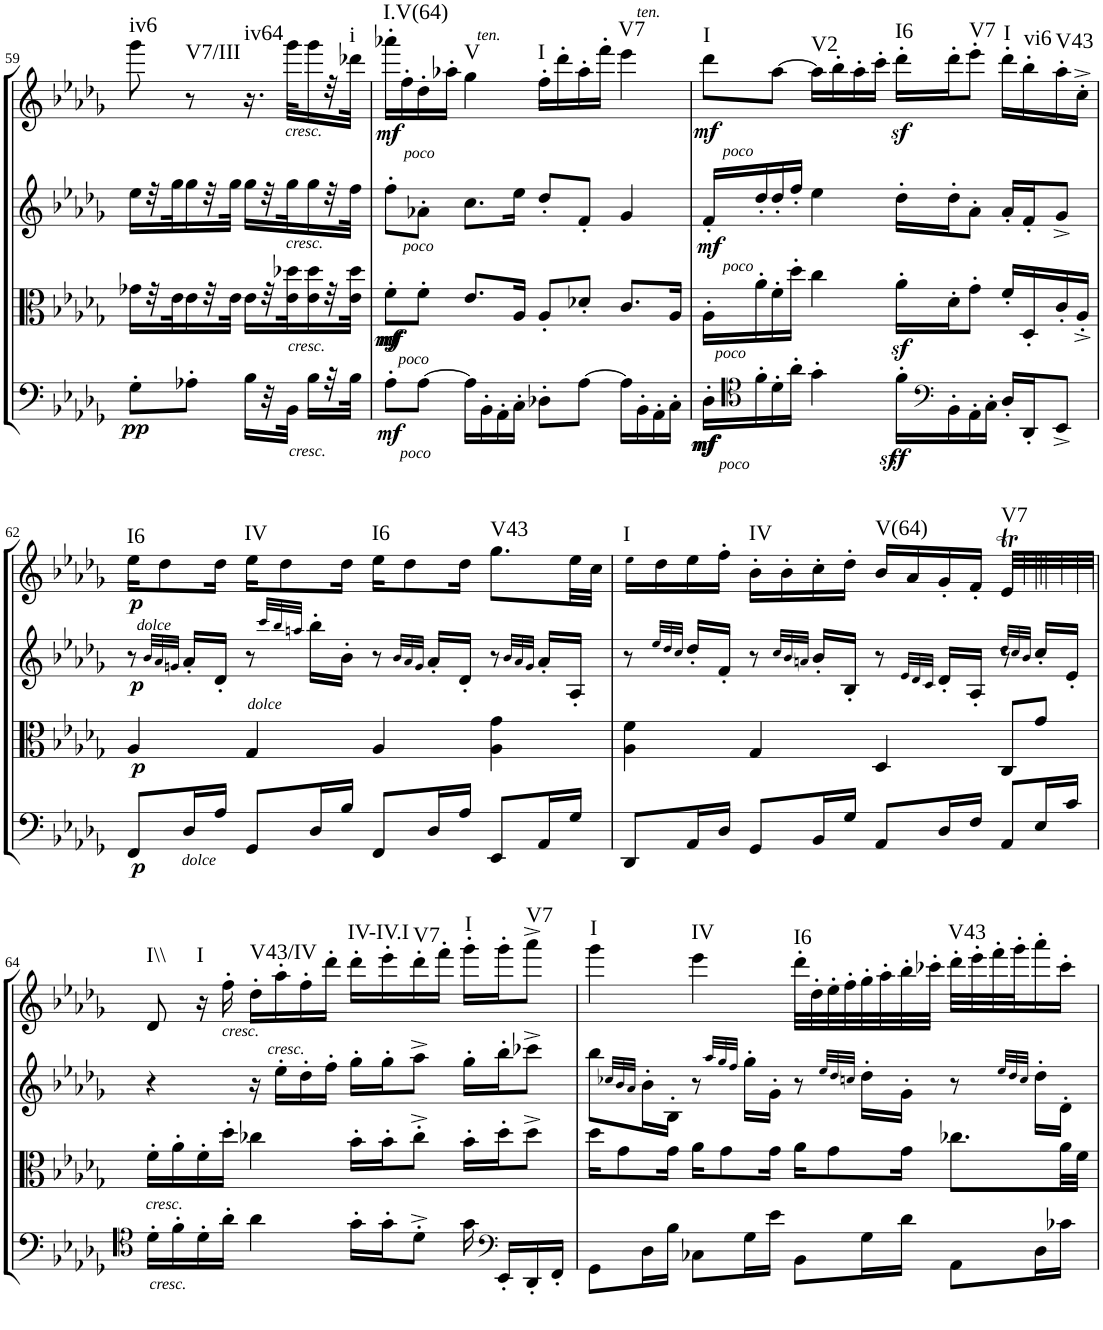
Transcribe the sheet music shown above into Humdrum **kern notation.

**kern	**dynam	**kern	**dynam	**kern	**dynam	**kern	**dynam	**harte
*part4	*part4	*part3	*part3	*part2	*part2	*part1	*part1	*part1
*staff4	*staff4	*staff3	*staff3	*staff2	*staff2	*staff1	*staff1	*
*I"Cello	*	*I"Viola	*	*I"2nd Violin	*	*I"1st Violin	*	*
*	*	*I'Vla	*	*I'Vln	*	*I'Vln	*	*
!!LO:PB:g=z
*clefF4	*	*clefC3	*	*clefG2	*	*clefG2	*	*
*k[b-e-a-d-g-]	*	*k[b-e-a-d-g-]	*	*k[b-e-a-d-g-]	*	*k[b-e-a-d-g-]	*	*
*D-:	*	*D-:	*	*D-:	*	*D-:	*	*
*M4/4	*	*M4/4	*	*M4/4	*	*M4/4	*	*
*met(c)	*	*met(c)	*	*met(c)	*	*met(c)	*	*
=59	=59	=59	=59	=59	=59	=59	=59	=59
!	!LO:DY:b	!	!	!	!	!	!	!LO:H:kt=iv6
8G-'\L	pp	16g-X\LL	.	16ee-\LL	.	8ggg-\	.	N
.	.	32r	.	32r	.	.	.	.
.	.	32e-\J	.	32gg-\J	.	.	.	.
!	!	!	!	!	!	!	!	!LO:H:kt=V7/III
8A-X'\J	.	16e-\	.	16gg-\	.	8r	.	N
.	.	32r	.	32r	.	.	.	.
.	.	32e-\JJJ	.	32gg-\JJJ	.	.	.	.
!	!	!	!	!	!	!	!	!LO:H:kt=iv64
16B-\LL	.	16e-\LL	.	16gg-\LL	.	16.r	.	N
32r	.	32r	.	32r	.	.	.	.
!	!	!	!	!	!	!LO:TX:b:i:t=cresc.	!	!
!	!	!	!	!LO:TX:b:i:t=cresc.	!	!	!	!
!	!	!LO:TX:b:i:t=cresc.	!	!	!	!	!	!
!LO:TX:b:i:t=cresc.	!	!	!	!	!	!	!	!
32BB-\JJJ	.	32e-\ 32dd-X\J	.	32gg-\J	.	32ggg-\KLL	.	.
16B-\LL	.	16e-\ 16dd-\	.	16gg-\	.	16ggg-\	.	.
32r	.	32r	.	32r	.	32r	.	.
!	!	!	!	!	!	!	!	!LO:H:kt=i
32B-\JJJ	.	32e-\ 32dd-\JJJ	.	32ff\JJJ	.	32ddd-X\JJJ	.	N
=60	=60	=60	=60	=60	=60	=60	=60	=60
!	!	!	!	!	!	!LO:TX:b:i:t=poco	!	!
!	!	!	!	!LO:TX:b:i:t=poco	!	!	!	!
!	!	!LO:TX:b:i:t=poco	!	!	!	!	!	!
!LO:TX:b:i:t=poco	!	!	!	!	!	!	!	!
!	!LO:DY:b	!	!LO:DY:b	!	!	!	!	!
!	!	!	!LO:DY:n=1:b	!	!	!	!LO:DY:b	!LO:H:kt=I.V(64)
8A-'\L	mf	8f'\L	mf mf	8ff'\L	.	16aaa-X'\LL	mf	N
.	.	.	.	.	.	16ff'\	.	.
[8A-\J	.	8f'\J	.	8a-X'\J	.	16dd-'\	.	.
.	.	.	.	.	.	16aa-X'\JJ	.	.
!	!	!	!	!	!	!LO:TX:a:i:t=ten.	!	!LO:H:kt=V
16A-\LL]	.	8.e-/L	.	8.cc\L	.	4gg-\	.	N
16BB-'\	.	.	.	.	.	.	.	.
16AA-'\	.	.	.	.	.	.	.	.
16C'\JJ	.	16A-/Jk	.	16ee-\Jk	.	.	.	.
!	!	!	!	!	!	!	!	!LO:H:kt=I
8D-X'\L	.	8A-'/L	.	8dd-'/L	.	16ff'\LL	.	N
.	.	.	.	.	.	16ddd-'\	.	.
[8A-\J	.	8d-X'/J	.	8f'/J	.	16aa-'\	.	.
.	.	.	.	.	.	16fff'\JJ	.	.
!	!	!	!	!	!	!LO:TX:a:i:t=ten.	!	!LO:H:kt=V7
16A-\LL]	.	8.c/L	.	4g-/	.	4eee-\	.	N
16BB-'\	.	.	.	.	.	.	.	.
16AA-'\	.	.	.	.	.	.	.	.
16C'\JJ	.	16A-/Jk	.	.	.	.	.	.
=61	=61	=61	=61	=61	=61	=61	=61	=61
!	!	!	!	!	!	!LO:TX:b:i:t=poco	!	!
!	!	!	!	!LO:TX:b:i:t=poco	!	!	!	!
!	!	!LO:TX:b:i:t=poco	!	!	!	!	!	!
!LO:TX:b:i:t=poco	!	!	!	!	!	!	!	!
!	!LO:DY:b	!	!	!	!	!	!	!
!	!LO:DY:n=1:b	!	!	!	!LO:DY:b	!	!LO:DY:b	!LO:H:kt=I
16D-'\LL	mf mf	16A-'\LL	.	16f'/LL	mf	8ddd-\L	mf	N
*clefC4	*	*	*	*	*	*	*	*
16f'\	.	16a-'\	.	16dd-'/	.	.	.	.
16d-'\	.	16f'\	.	16dd-'/	.	[8aa-\J	.	.
16a-'\JJ	.	16dd-'\JJ	.	16ff'/JJ	.	.	.	.
!	!	!	!	!	!	!	!	!LO:H:kt=V2
4g-'\	.	4cc\	.	4ee-\	.	16aa-\LL]	.	N
.	.	.	.	.	.	16bb-'\	.	.
.	.	.	.	.	.	16aa-'\	.	.
.	.	.	.	.	.	16ccc'\JJ	.	.
!	!	!	!	!	!	!	!LO:DY:b	!LO:H:kt=I6
16fz<'\LL	.	16a-z<'\LL	.	16dd-'\LL	.	16ddd-'\LL	sf	N
*clefF4	*	*	*	*	*	*	*	*
16BB-'\	.	16d-'\J	.	16dd-'\J	.	16ddd-'\J	.	.
!	!	!	!	!	!	!	!	!LO:H:kt=V7
16AA-'\	.	8g-'\J	.	8a-'\J	.	8eee-'\J	.	N
16C'\JJ	.	.	.	.	.	.	.	.
!	!	!	!	!	!	!	!	!LO:H:kt=I
16D-'/LL	.	16f'/LL	.	16a-'/LL	.	16ddd-'\LL	.	N
!	!	!	!	!	!	!	!	!LO:H:kt=vi6
16DD-'/J	.	16D-'/	.	16f'/J	.	16bb-'\	.	N
!	!	!	!	!	!	!	!	!LO:H:kt=V43
8EE-^/J	.	16c'/	.	8g-^/J	.	16aa-'\	.	N
.	.	16A-'^/JJ	.	.	.	16cc'^\JJ	.	.
!!LO:LB:g=z
=62	=62	=62	=62	=62	=62	=62	=62	=62
!	!	!	!	!	!	!LO:TX:b:i:t=dolce	!	!
!	!LO:DY:b	!	!LO:DY:b	!	!LO:DY:b	!	!LO:DY:b	!LO:H:kt=I6
8FF/L	p	4A-/	p	8r	p	16ee-\KL	p	N
.	.	.	.	.	.	8dd-\	.	.
.	.	.	.	32qb-/LLL	.	.	.	.
.	.	.	.	32qa-/	.	.	.	.
.	.	.	.	32qgn/JJJ	.	.	.	.
!LO:TX:b:i:t=dolce	!	!	!	!	!	!	!	!
16D-/L	.	.	.	16a-'/LL	.	.	.	.
16A-/JJ	.	.	.	16d-'/JJ	.	16dd-\Jk	.	.
!	!	!LO:TX:a:i:t=dolce	!	!	!	!	!	!LO:H:kt=IV
8GG-/L	.	4G-/	.	8r	.	16ee-\KL	.	N
.	.	.	.	.	.	8dd-\	.	.
.	.	.	.	32qccc/LLL	.	.	.	.
.	.	.	.	32qbb-/	.	.	.	.
.	.	.	.	32qaan/JJJ	.	.	.	.
16D-/L	.	.	.	16bb-'\LL	.	.	.	.
16B-/JJ	.	.	.	16b-'\JJ	.	16dd-\Jk	.	.
!	!	!	!	!	!	!	!	!LO:H:kt=I6
8FF/L	.	4A-/	.	8r	.	16ee-\KL	.	N
.	.	.	.	.	.	8dd-\	.	.
.	.	.	.	32qb-/LLL	.	.	.	.
.	.	.	.	32qa-/	.	.	.	.
.	.	.	.	32qg/JJJ	.	.	.	.
16D-/L	.	.	.	16a-'/LL	.	.	.	.
16A-/JJ	.	.	.	16d-'/JJ	.	16dd-\Jk	.	.
!	!	!	!	!	!	!	!	!LO:H:kt=V43
8EE-/L	.	4A-\ 4g-\	.	8r	.	8.gg-\L	.	N
.	.	.	.	32qb-/LLL	.	.	.	.
.	.	.	.	32qa-/	.	.	.	.
.	.	.	.	32qg/JJJ	.	.	.	.
16AA-/L	.	.	.	16a-'/LL	.	.	.	.
16G-/JJ	.	.	.	16A-'/JJ	.	32ee-\LL	.	.
.	.	.	.	.	.	32cc\JJJ	.	.
=63	=63	=63	=63	=63	=63	=63	=63	=63
*	*	*	*	*	*	*^	*	*
!	!	!	!	!	!	!	!	!	!LO:H:kt=I
8DD-/L	.	4A-\ 4f\	.	8r	.	16ee-!\LL	2.ryy	.	N
.	.	.	.	.	.	16dd-\	.	.	.
.	.	.	.	32qee-/LLL	.	.	.	.	.
.	.	.	.	32qdd-/	.	.	.	.	.
.	.	.	.	32qcc/JJJ	.	.	.	.	.
16AA-/L	.	.	.	16dd-'/LL	.	16ee-\	.	.	.
16D-/JJ	.	.	.	16f'/JJ	.	16ff'\JJ	.	.	.
!	!	!	!	!	!	!	!	!	!LO:H:kt=IV
8GG-/L	.	4G-/	.	8r	.	16b-'\LL	.	.	N
.	.	.	.	.	.	16b-'\	.	.	.
.	.	.	.	32qcc/LLL	.	.	.	.	.
.	.	.	.	32qb-/	.	.	.	.	.
.	.	.	.	32qan/JJJ	.	.	.	.	.
16BB-/L	.	.	.	16b-'/LL	.	16cc'\	.	.	.
16G-/JJ	.	.	.	16B-'/JJ	.	16dd-'\JJ	.	.	.
!	!	!	!	!	!	!	!	!	!LO:H:kt=V(64)
8AA-/L	.	4D-/	.	8r	.	16b-/LL	.	.	N
.	.	.	.	.	.	16a-/	.	.	.
.	.	.	.	32qe-/LLL	.	.	.	.	.
.	.	.	.	32qd-/	.	.	.	.	.
.	.	.	.	32qc/JJJ	.	.	.	.	.
16D-/L	.	.	.	16d-'/LL	.	16g-'/	.	.	.
16F/JJ	.	.	.	16A-'/JJ	.	16f'/JJ	.	.	.
!	!	!	!	!	!	!	!	!	!LO:H:kt=V7
8AA-/L	.	8C/L	.	8r	.	4e-T/	32e-/LLL	.	N
.	.	.	.	.	.	.	32f/	.	.
.	.	.	.	.	.	.	32e-/	.	.
.	.	.	.	.	.	.	32f/	.	.
.	.	.	.	32qdd-/LLL	.	.	.	.	.
.	.	.	.	32qcc/	.	.	.	.	.
.	.	.	.	32qb-/JJJ	.	.	.	.	.
16E-/L	.	8g-/J	.	16cc'/LL	.	.	32e-/	.	.
.	.	.	.	.	.	.	32f/	.	.
16c/JJ	.	.	.	16e-'/JJ	.	.	32d-/	.	.
.	.	.	.	.	.	.	32e-/JJJ	.	.
*	*	*	*	*	*	*v	*v	*	*
!!LO:LB:g=z
=64	=64	=64	=64	=64	=64	=64	=64	=64
*clefC4	*	*	*	*	*	*	*	*
*	*	*	*	*	*	*^	*	*
!	!	!LO:TX:b:i:t=cresc.	!	!	!	!	!	!	!
!LO:TX:b:i:t=cresc.	!	!	!	!	!	!	!	!	!LO:H:kt=I\\
*	*	*	*	*	*	*v	*v	*	*
16d-'\LL	.	16f'\LL	.	4r	.	8d-/	.	N
16f'\	.	16a-'\	.	.	.	.	.	.
!	!	!	!	!	!	!	!	!LO:H:kt=I
16d-'\	.	16f'\	.	.	.	16r	.	N
!	!	!	!	!	!	!LO:TX:b:i:t=cresc.	!	!
16a-'\JJ	.	16dd-'\JJ	.	.	.	16ff'\	.	.
!	!	!	!	!LO:TX:a:i:t=cresc.	!	!	!	!LO:H:kt=V43/IV
4a-\	.	4cc-X\	.	16r	.	16dd-'\LL	.	N
.	.	.	.	16ee-'\LL	.	16aa-'\	.	.
.	.	.	.	16dd-'\	.	16ff'\	.	.
.	.	.	.	16ff'\JJ	.	16ddd-'\JJ	.	.
!	!	!	!	!	!	!	!	!LO:H:kt=IV-IV.I
16g-'\LL	.	16b-'\LL	.	16gg-'\LL	.	16ddd-'\LL	.	N
16g-'\J	.	16b-'\J	.	16gg-'\J	.	16eee-'\	.	.
!	!	!	!	!	!	!	!	!LO:H:kt=V7
8d-'^\J	.	8cc-'^\J	.	8aa-^\J	.	16ddd-'\	.	N
.	.	.	.	.	.	16fff'\JJ	.	.
!	!	!	!	!	!	!	!	!LO:H:kt=I
16g-\	.	16b-'\LL	.	16gg-'\LL	.	16ggg-'\LL	.	N
*clefF4	*	*	*	*	*	*	*	*
16EE-'/LL	.	16dd-'\J	.	16bb-'\J	.	16ggg-'\J	.	.
!	!	!	!	!	!	!	!	!LO:H:kt=V7
16DD-'/	.	8dd-^\J	.	8ccc-X^\J	.	8aaa-^\J	.	N
16FF'/JJ	.	.	.	.	.	.	.	.
=65	=65	=65	=65	=65	=65	=65	=65	=65
!	!	!	!	!	!	!	!	!LO:H:kt=I
8GG-\L	.	16dd-\KL	.	8bb-\L	.	4ggg-\	.	N
.	.	8g-\	.	.	.	.	.	.
.	.	.	.	32qcc-X/LLL	.	.	.	.
.	.	.	.	32qb-/	.	.	.	.
.	.	.	.	32qa-/JJJ	.	.	.	.
16D-\L	.	.	.	16b-'\L	.	.	.	.
16B-\JJ	.	16g-\Jk	.	16B-'\JJ	.	.	.	.
!	!	!	!	!	!	!	!	!LO:H:kt=IV
8C-X\L	.	16a-\KL	.	8r	.	4eee-\	.	N
.	.	8g-\	.	.	.	.	.	.
.	.	.	.	32qaa-/LLL	.	.	.	.
.	.	.	.	32qgg-/	.	.	.	.
.	.	.	.	32qff/JJJ	.	.	.	.
16G-\L	.	.	.	16gg-'\LL	.	.	.	.
16e-\JJ	.	16g-\Jk	.	16g-'\JJ	.	.	.	.
!	!	!	!	!	!	!	!	!LO:H:kt=I6
8BB-\L	.	16a-\KL	.	8r	.	32ddd-'\LLL	.	N
.	.	.	.	.	.	32dd-'\	.	.
.	.	8g-\	.	.	.	32ee-'\	.	.
.	.	.	.	.	.	32ff'\	.	.
.	.	.	.	32qee-/LLL	.	.	.	.
.	.	.	.	32qdd-/	.	.	.	.
.	.	.	.	32qccn/JJJ	.	.	.	.
16G-\L	.	.	.	16dd-'\LL	.	32gg-'\	.	.
.	.	.	.	.	.	32aa-'\	.	.
16d-\JJ	.	16g-\Jk	.	16g-'\JJ	.	32bb-'\	.	.
.	.	.	.	.	.	32ccc-X'\JJJ	.	.
!	!	!	!	!	!	!	!	!LO:H:kt=V43
8AA-\L	.	8.cc-X\L	.	8r	.	32ddd-'\LLL	.	N
.	.	.	.	.	.	32eee-'\	.	.
.	.	.	.	.	.	32fff'\	.	.
.	.	.	.	.	.	32ggg-'\J	.	.
.	.	.	.	32qee-/LLL	.	.	.	.
.	.	.	.	32qdd-/	.	.	.	.
.	.	.	.	32qcc/JJJ	.	.	.	.
16D-\L	.	.	.	16dd-'\LL	.	16aaa-'\	.	.
16c-X\JJ	.	32a-\LL	.	16d-'\JJ	.	16ccc-'\JJ	.	.
.	.	32f\JJJ	.	.	.	.	.	.
=	=	=	=	=	=	=	=	=
*-	*-	*-	*-	*-	*-	*-	*-	*-
